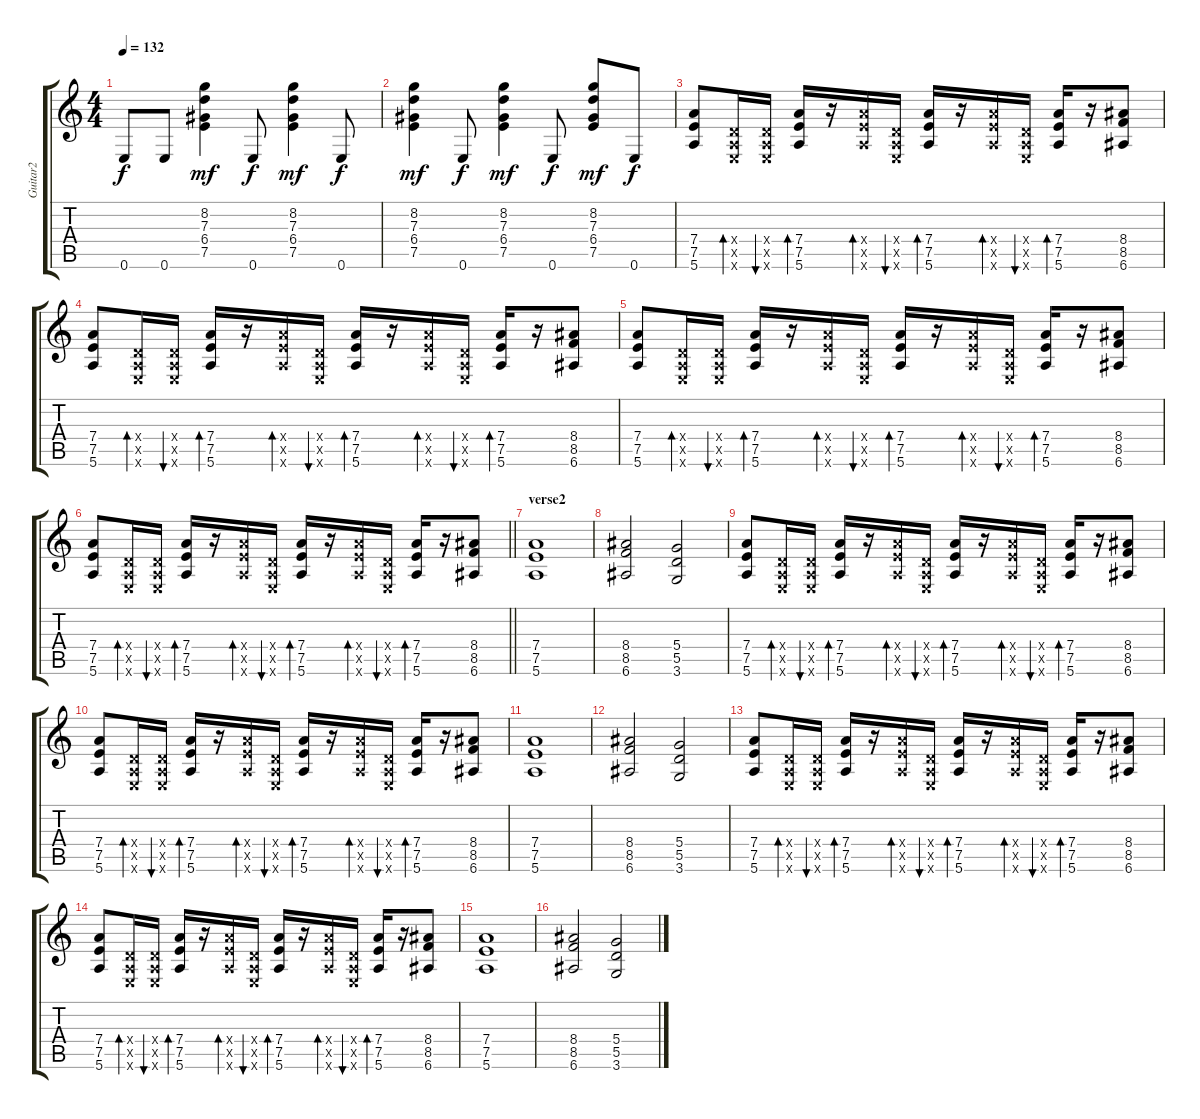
\track ("Guitar2" "Guitar2") {instrument distortionguitar}
\staff {score tabs}
\tuning (E4 B3 G3 D3 A2 E2) {hide}
\ts (4 4)
\tempo 132
\clef g2
\ks c
0.6{t}.8{dy f} 0.6.8 (8.2 7.3 6.4 7.5).4{dy mf} 0.6.8{dy f} (8.2 7.3 6.4 7.5).4{dy mf} 0.6.8{dy f} |
(8.2 7.3 6.4 7.5).4{dy mf} 0.6.8{dy f} (8.2 7.3 6.4 7.5).4{dy mf} 0.6.8{dy f} (8.2 7.3 6.4 7.5).8{dy mf} 0.6.8{dy f} |
(7.4 7.5 5.6).8 (0.4{x} 0.5{x} 0.6{x}).16{bd 60} (0.4{x} 0.5{x} 0.6{x}).16{bu 60} (7.4 7.5 5.6).16{bd 60} r.16 (7.4{x} 7.5{x} 5.6{x}).16{bd 60} (0.4{x} 0.5{x} 0.6{x}).16{bu 60} (7.4 7.5 5.6).16{bd 60} r.16 (7.4{x} 7.5{x} 5.6{x}).16{bd 60} (0.4{x} 0.5{x} 0.6{x}).16{bu 60} (7.4 7.5 5.6).16{bd 60} r.16 (8.4 8.5 6.6).8 |
(7.4 7.5 5.6).8 (0.4{x} 0.5{x} 0.6{x}).16{bd 60} (0.4{x} 0.5{x} 0.6{x}).16{bu 60} (7.4 7.5 5.6).16{bd 60} r.16 (7.4{x} 7.5{x} 5.6{x}).16{bd 60} (0.4{x} 0.5{x} 0.6{x}).16{bu 60} (7.4 7.5 5.6).16{bd 60} r.16 (7.4{x} 7.5{x} 5.6{x}).16{bd 60} (0.4{x} 0.5{x} 0.6{x}).16{bu 60} (7.4 7.5 5.6).16{bd 60} r.16 (8.4 8.5 6.6).8 |
(7.4 7.5 5.6).8 (0.4{x} 0.5{x} 0.6{x}).16{bd 60} (0.4{x} 0.5{x} 0.6{x}).16{bu 60} (7.4 7.5 5.6).16{bd 60} r.16 (7.4{x} 7.5{x} 5.6{x}).16{bd 60} (0.4{x} 0.5{x} 0.6{x}).16{bu 60} (7.4 7.5 5.6).16{bd 60} r.16 (7.4{x} 7.5{x} 5.6{x}).16{bd 60} (0.4{x} 0.5{x} 0.6{x}).16{bu 60} (7.4 7.5 5.6).16{bd 60} r.16 (8.4 8.5 6.6).8 |
\barLineRight lightlight
(7.4 7.5 5.6).8 (0.4{x} 0.5{x} 0.6{x}).16{bd 60} (0.4{x} 0.5{x} 0.6{x}).16{bu 60} (7.4 7.5 5.6).16{bd 60} r.16 (7.4{x} 7.5{x} 5.6{x}).16{bd 60} (0.4{x} 0.5{x} 0.6{x}).16{bu 60} (7.4 7.5 5.6).16{bd 60} r.16 (7.4{x} 7.5{x} 5.6{x}).16{bd 60} (0.4{x} 0.5{x} 0.6{x}).16{bu 60} (7.4 7.5 5.6).16{bd 60} r.16 (8.4 8.5 6.6).8 |
\section ("" "verse2")
(7.4 7.5 5.6).1 |
(8.4 8.5 6.6).2 (5.4 5.5 3.6).2 |
(7.4 7.5 5.6).8 (0.4{x} 0.5{x} 0.6{x}).16{bd 60} (0.4{x} 0.5{x} 0.6{x}).16{bu 60} (7.4 7.5 5.6).16{bd 60} r.16 (7.4{x} 7.5{x} 5.6{x}).16{bd 60} (0.4{x} 0.5{x} 0.6{x}).16{bu 60} (7.4 7.5 5.6).16{bd 60} r.16 (7.4{x} 7.5{x} 5.6{x}).16{bd 60} (0.4{x} 0.5{x} 0.6{x}).16{bu 60} (7.4 7.5 5.6).16{bd 60} r.16 (8.4 8.5 6.6).8 |
(7.4 7.5 5.6).8 (0.4{x} 0.5{x} 0.6{x}).16{bd 60} (0.4{x} 0.5{x} 0.6{x}).16{bu 60} (7.4 7.5 5.6).16{bd 60} r.16 (7.4{x} 7.5{x} 5.6{x}).16{bd 60} (0.4{x} 0.5{x} 0.6{x}).16{bu 60} (7.4 7.5 5.6).16{bd 60} r.16 (7.4{x} 7.5{x} 5.6{x}).16{bd 60} (0.4{x} 0.5{x} 0.6{x}).16{bu 60} (7.4 7.5 5.6).16{bd 60} r.16 (8.4 8.5 6.6).8 |
(7.4 7.5 5.6).1 |
(8.4 8.5 6.6).2 (5.4 5.5 3.6).2 |
(7.4 7.5 5.6).8 (0.4{x} 0.5{x} 0.6{x}).16{bd 60} (0.4{x} 0.5{x} 0.6{x}).16{bu 60} (7.4 7.5 5.6).16{bd 60} r.16 (7.4{x} 7.5{x} 5.6{x}).16{bd 60} (0.4{x} 0.5{x} 0.6{x}).16{bu 60} (7.4 7.5 5.6).16{bd 60} r.16 (7.4{x} 7.5{x} 5.6{x}).16{bd 60} (0.4{x} 0.5{x} 0.6{x}).16{bu 60} (7.4 7.5 5.6).16{bd 60} r.16 (8.4 8.5 6.6).8 |
(7.4 7.5 5.6).8 (0.4{x} 0.5{x} 0.6{x}).16{bd 60} (0.4{x} 0.5{x} 0.6{x}).16{bu 60} (7.4 7.5 5.6).16{bd 60} r.16 (7.4{x} 7.5{x} 5.6{x}).16{bd 60} (0.4{x} 0.5{x} 0.6{x}).16{bu 60} (7.4 7.5 5.6).16{bd 60} r.16 (7.4{x} 7.5{x} 5.6{x}).16{bd 60} (0.4{x} 0.5{x} 0.6{x}).16{bu 60} (7.4 7.5 5.6).16{bd 60} r.16 (8.4 8.5 6.6).8 |
(7.4 7.5 5.6).1 |
(8.4 8.5 6.6).2 (5.4 5.5 3.6).2
